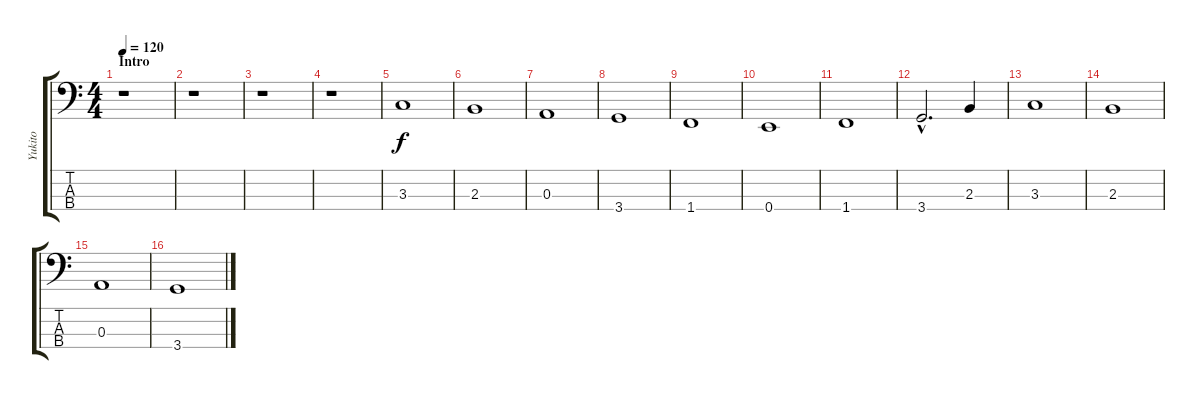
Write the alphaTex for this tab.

\track ("Yukito" "Yukito") {instrument electricbassfinger}
\staff {score tabs}
\tuning (G2 D2 A1 E1) {hide}
\ts (4 4)
\section ("" "Intro")
\tempo 120
\clef f4
\ks c
r.1{dy f instrument electricbassfinger} |
r.1 |
r.1 |
r.1 |
3.3.1 |
2.3.1 |
0.3.1 |
3.4.1 |
1.4.1 |
0.4.1 |
1.4.1 |
3.4{hac}.2{d} 2.3.4 |
3.3.1 |
2.3.1 |
0.3.1 |
3.4.1
